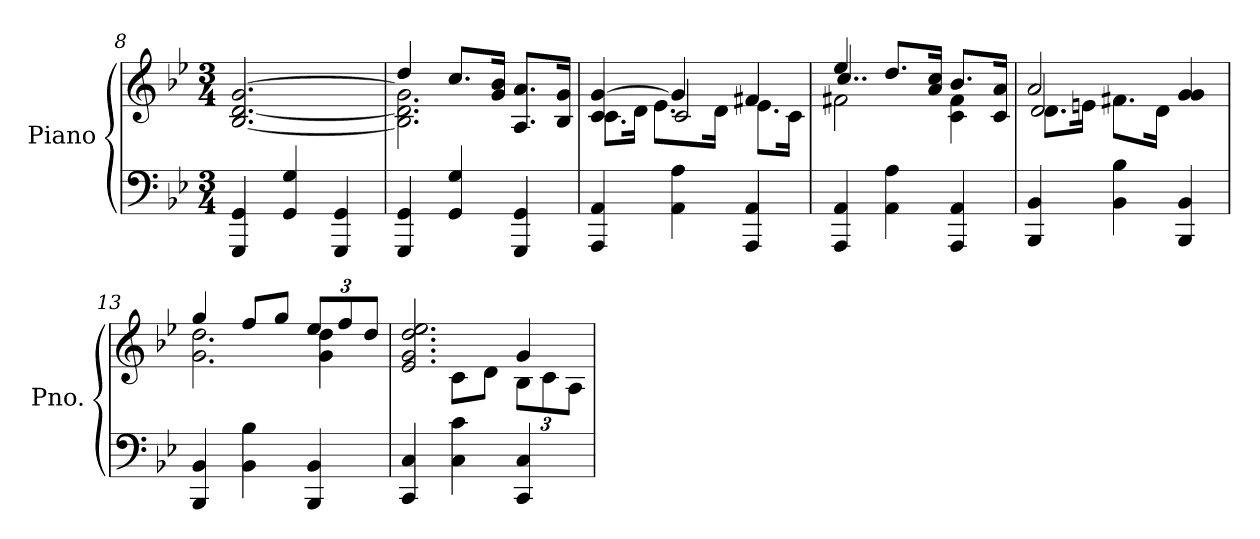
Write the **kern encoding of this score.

**kern	**kern
*part1	*part1
*staff2	*staff1
*I"Piano	*
*I'Pno.	*
*clefF4	*clefG2
*k[b-e-]	*k[b-e-]
*M3/4	*M3/4
=8	=8
4GGG/ 4GG/	[2.B-/ [2.d/ [2.g/
4GG/ 4G/	.
4GGG/ 4GG/	.
=9	=9
*	*^
4GGG/ 4GG/	4dd/	2.B-\] 2.d\] 2.g\]
4GG/ 4G/	8.cc/L	.
.	16g/ 16b-/Jk	.
4GGG/ 4GG/	8.A/ 8.a/L	.
.	16B-/ 16g/Jk	.
=10	=10	=10
*	*	*^
4AAA/ 4AA/	4c/ [4g/	4ryy	8.c\L
.	.	.	16d\Jk
4AA\ 4A\	4g/]	2c/	8.e-\L
.	.	.	16d\Jk
4AAA/ 4AA/	4f#X/	.	8.e-\L
.	.	.	16c\Jk
=11	=11	=11	=11
4AAA/ 4AA/	4ee-/	2f#X\	4..cc/
4AA\ 4A\	8.dd/L	.	.
.	16a/ 16cc/Jk	.	4ryy
4AAA/ 4AA/	8.b-/L	4c\ 4f#\	.
.	16c/ 16a/Jk	.	16ryy
!!LO:LB:g=z	!!	!!
=12	=12	=12	=12
4BBB-/ 4BB-/	2a/	2.d/	8.d\L
.	.	.	16en\Jk
4BB-\ 4B-\	.	.	8.f#X\L
.	.	.	16d\Jk
4BBB-/ 4BB-/	4g/ 4g/	.	4ryy
=13	=13	=13	=13
4BBB-/ 4BB-/	4gg/	2.g\ 2.dd\	2ryy
4BB-\ 4B-\	8ff/L	.	.
.	8gg/J	.	.
*	*Xbrackettup	*	*
4BBB-/ 4BB-/	12ee-/L	.	4g\ 4dd\
.	12ff/	.	.
.	12dd/J	.	.
=14	=14	=14	=14
4CC/ 4C/	2.e-/ 2.g/ 2.dd/ 2.ee-/	2ryy	4ryy
4C\ 4c\	.	.	8c\L
.	.	.	8d\J
4CC/ 4C/	.	4g/	12B-\L
.	.	.	12c\
.	.	.	12A\J
*	*v	*v	*v
=	=
*-	*-
